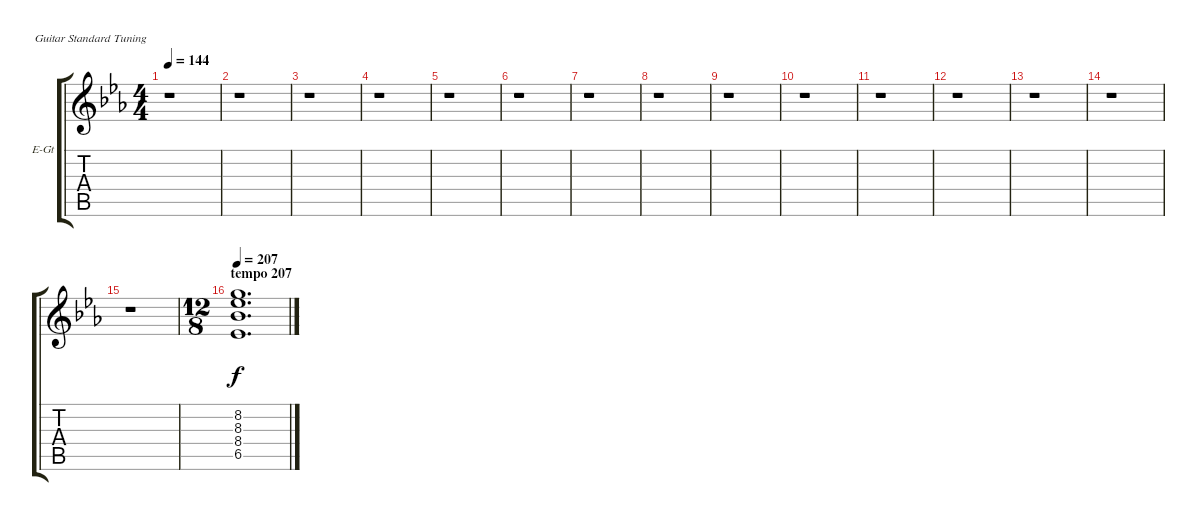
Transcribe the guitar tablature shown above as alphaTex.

\bracketExtendMode groupsimilarinstruments
\firstSystemTrackNameOrientation horizontal
\otherSystemsTrackNameOrientation horizontal
\track ("Gtr 3" "E-Gt") {instrument distortionguitar}
\staff {score tabs}
\tuning (E4 B3 G3 D3 A2 E2)
\ts (4 4)
\tempo 144
\clef g2
\ks eb
r.1{dy f} |
r.1 |
r.1 |
r.1 |
r.1 |
r.1 |
r.1 |
r.1 |
r.1 |
r.1 |
r.1 |
r.1 |
r.1 |
r.1 |
r.1 |
\ts (12 8)
\section ("" "tempo 207")
\tempo 207
(8.2 8.3 8.4 6.5).1{d}
